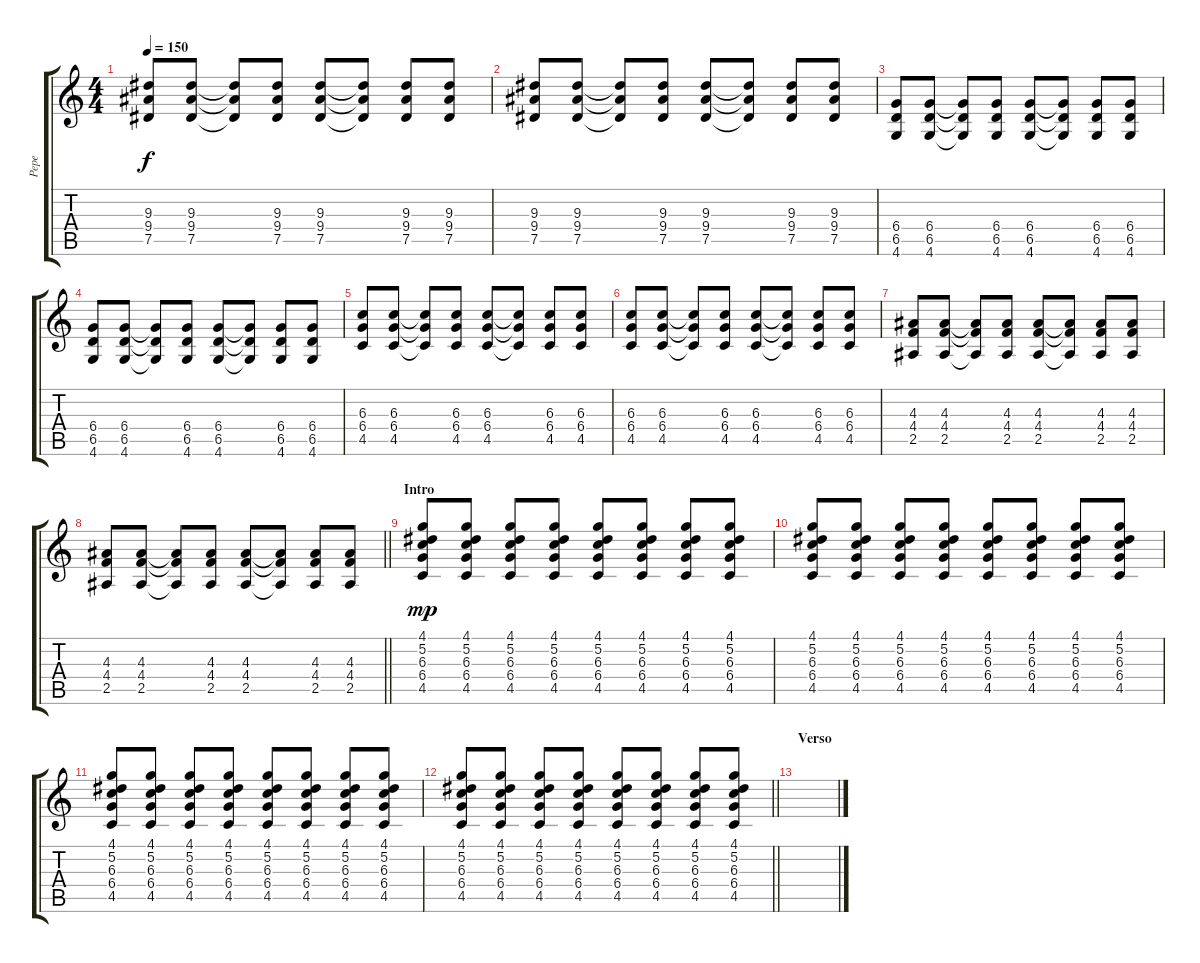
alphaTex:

\track ("Pepe" "Pepe") {instrument distortionguitar}
\staff {score tabs}
\tuning (Eb4 Bb3 Gb3 Db3 Ab2 Eb2) {hide}
\ts (4 4)
\tempo 150
\clef g2
\ks c
(9.3 9.4 7.5).8{dy f} (9.3 9.4 7.5).8 (9.3{t} 9.4{t} 7.5{t}).8 (9.3 9.4 7.5).8 (9.3 9.4 7.5).8 (9.3{t} 9.4{t} 7.5{t}).8 (9.3 9.4 7.5).8 (9.3 9.4 7.5).8 |
(9.3 9.4 7.5).8 (9.3 9.4 7.5).8 (9.3{t} 9.4{t} 7.5{t}).8 (9.3 9.4 7.5).8 (9.3 9.4 7.5).8 (9.3{t} 9.4{t} 7.5{t}).8 (9.3 9.4 7.5).8 (9.3 9.4 7.5).8 |
(6.4 6.5 4.6).8 (6.4 6.5 4.6).8 (6.4{t} 6.5{t} 4.6{t}).8 (6.4 6.5 4.6).8 (6.4 6.5 4.6).8 (6.4{t} 6.5{t} 4.6{t}).8 (6.4 6.5 4.6).8 (6.4 6.5 4.6).8 |
(6.4 6.5 4.6).8 (6.4 6.5 4.6).8 (6.4{t} 6.5{t} 4.6{t}).8 (6.4 6.5 4.6).8 (6.4 6.5 4.6).8 (6.4{t} 6.5{t} 4.6{t}).8 (6.4 6.5 4.6).8 (6.4 6.5 4.6).8 |
(6.3 6.4 4.5).8 (6.3 6.4 4.5).8 (6.3{t} 6.4{t} 4.5{t}).8 (6.3 6.4 4.5).8 (6.3 6.4 4.5).8 (6.3{t} 6.4{t} 4.5{t}).8 (6.3 6.4 4.5).8 (6.3 6.4 4.5).8 |
(6.3 6.4 4.5).8 (6.3 6.4 4.5).8 (6.3{t} 6.4{t} 4.5{t}).8 (6.3 6.4 4.5).8 (6.3 6.4 4.5).8 (6.3{t} 6.4{t} 4.5{t}).8 (6.3 6.4 4.5).8 (6.3 6.4 4.5).8 |
(4.3 4.4 2.5).8 (4.3 4.4 2.5).8 (4.3{t} 4.4{t} 2.5{t}).8 (4.3 4.4 2.5).8 (4.3 4.4 2.5).8 (4.3{t} 4.4{t} 2.5{t}).8 (4.3 4.4 2.5).8 (4.3 4.4 2.5).8 |
\barLineRight lightlight
(4.3 4.4 2.5).8 (4.3 4.4 2.5).8 (4.3{t} 4.4{t} 2.5{t}).8 (4.3 4.4 2.5).8 (4.3 4.4 2.5).8 (4.3{t} 4.4{t} 2.5{t}).8 (4.3 4.4 2.5).8 (4.3 4.4 2.5).8 |
\section ("" "Intro")
(4.1 5.2 6.3 6.4 4.5).8{dy mp} (4.1 5.2 6.3 6.4 4.5).8 (4.1 5.2 6.3 6.4 4.5).8 (4.1 5.2 6.3 6.4 4.5).8 (4.1 5.2 6.3 6.4 4.5).8 (4.1 5.2 6.3 6.4 4.5).8 (4.1 5.2 6.3 6.4 4.5).8 (4.1 5.2 6.3 6.4 4.5).8 |
(4.1 5.2 6.3 6.4 4.5).8 (4.1 5.2 6.3 6.4 4.5).8 (4.1 5.2 6.3 6.4 4.5).8 (4.1 5.2 6.3 6.4 4.5).8 (4.1 5.2 6.3 6.4 4.5).8 (4.1 5.2 6.3 6.4 4.5).8 (4.1 5.2 6.3 6.4 4.5).8 (4.1 5.2 6.3 6.4 4.5).8 |
(4.1 5.2 6.3 6.4 4.5).8 (4.1 5.2 6.3 6.4 4.5).8 (4.1 5.2 6.3 6.4 4.5).8 (4.1 5.2 6.3 6.4 4.5).8 (4.1 5.2 6.3 6.4 4.5).8 (4.1 5.2 6.3 6.4 4.5).8 (4.1 5.2 6.3 6.4 4.5).8 (4.1 5.2 6.3 6.4 4.5).8 |
\barLineRight lightlight
(4.1 5.2 6.3 6.4 4.5).8 (4.1 5.2 6.3 6.4 4.5).8 (4.1 5.2 6.3 6.4 4.5).8 (4.1 5.2 6.3 6.4 4.5).8 (4.1 5.2 6.3 6.4 4.5).8 (4.1 5.2 6.3 6.4 4.5).8 (4.1 5.2 6.3 6.4 4.5).8 (4.1 5.2 6.3 6.4 4.5).8 |
\section ("" "Verso")
